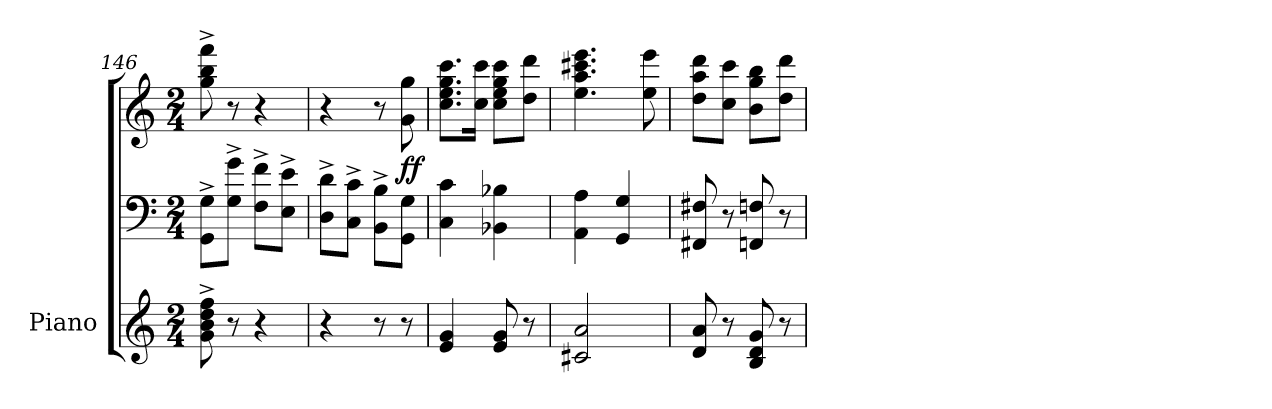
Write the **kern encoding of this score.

**kern	**kern	**kern	**dynam
*part1	*part1	*part1	*part1
*staff3	*staff2	*staff1	*staff1/2/3
*I"Piano	*	*	*
*I'Pno.	*	*	*
*clefG2	*clefF4	*clefG2	*
*k[]	*k[]	*k[]	*
*M2/4	*M2/4	*M2/4	*
=146	=146	=146	=146
8g\^ 8b\^ 8dd\^ 8ff\^	8GG\^ 8G\^L	8gg\^ 8bb\^ 8fff\^	.
8r	8G\^ 8g\^J	8r	.
4r	8F\^ 8f\^L	4r	.
.	8E\^ 8e\^J	.	.
=147	=147	=147	=147
4r	8D\^ 8d\^L	4r	.
.	8C\^ 8c\^J	.	.
8r	8BB\^ 8B\^L	8r	.
!	!	!	!LO:DY:b
8r	8GG\ 8G\J	8g\ 8gg\	ff
=148	=148	=148	=148
4e/ 4g/	4C\ 4c\	8.cc\ 8.ee\ 8.gg\ 8.ccc\L	.
.	.	16cc\ 16ccc\Jk	.
8e/ 8g/	4BB-X\ 4B-X\	8cc\ 8ee\ 8gg\ 8ccc\L	.
8r	.	8dd\ 8ddd\J	.
=149	=149	=149	=149
2c#X/ 2a/	4AA\ 4A\	4.ee\ 4.aa\ 4.ccc#X\ 4.eee\	.
.	4GG/ 4G/	.	.
.	.	8ee\ 8eee\	.
=150	=150	=150	=150
8d/ 8a/	8FF#X/ 8F#X/	8dd\ 8aa\ 8ddd\L	.
8r	8r	8cc\ 8ccc\J	.
8B/ 8d/ 8g/	8FFn/ 8Fn/	8b\ 8gg\ 8bb\L	.
8r	8r	8dd\ 8ddd\J	.
=	=	=	=
*-	*-	*-	*-
